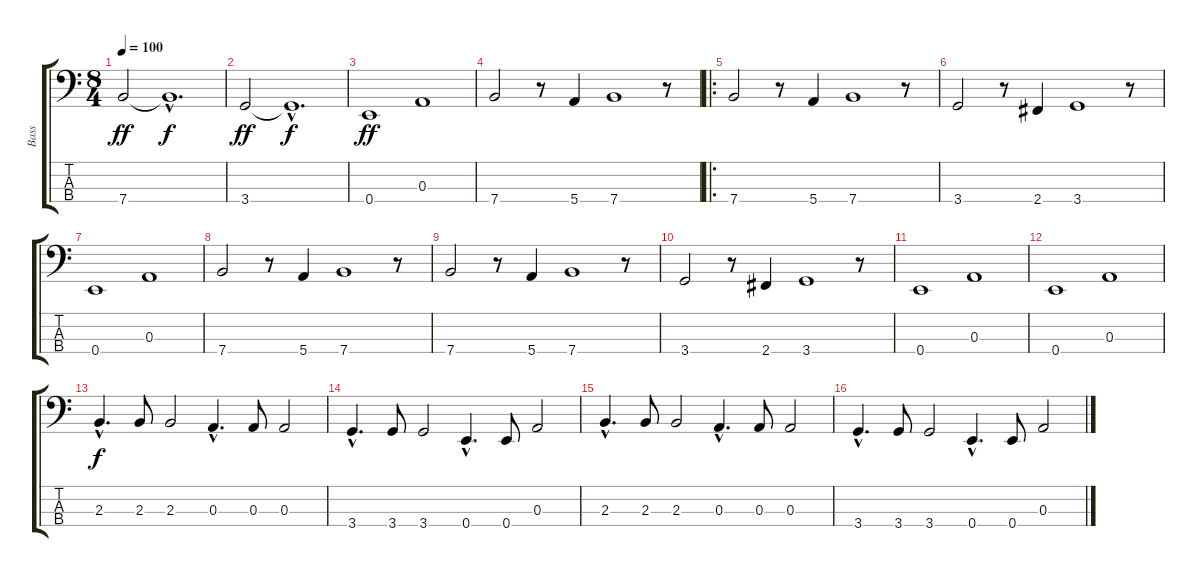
\track ("Bass" "Bass") {instrument electricbassfinger}
\staff {score tabs}
\tuning (G2 D2 A1 E1) {hide}
\ts (8 4)
\tempo 100
\clef f4
\ks c
7.4.2{dy ff instrument electricbassfinger} 7.4{hac t}.1{d dy f} |
3.4.2{dy ff} 3.4{hac t}.1{d dy f} |
0.4.1{dy ff} 0.3.1 |
7.4.2 r.8 5.4.4 7.4.1 r.8 |
\ro
7.4.2 r.8 5.4.4 7.4.1 r.8 |
3.4.2 r.8 2.4.4 3.4.1 r.8 |
0.4.1 0.3.1 |
7.4.2 r.8 5.4.4 7.4.1 r.8 |
7.4.2 r.8 5.4.4 7.4.1 r.8 |
3.4.2 r.8 2.4.4 3.4.1 r.8 |
0.4.1 0.3.1 |
0.4.1 0.3.1 |
2.3{hac}.4{d dy f} 2.3.8 2.3.2 0.3{hac}.4{d} 0.3.8 0.3.2 |
3.4{hac}.4{d} 3.4.8 3.4.2 0.4{hac}.4{d} 0.4.8 0.3.2 |
2.3{hac}.4{d} 2.3.8 2.3.2 0.3{hac}.4{d} 0.3.8 0.3.2 |
3.4{hac}.4{d} 3.4.8 3.4.2 0.4{hac}.4{d} 0.4.8 0.3.2
